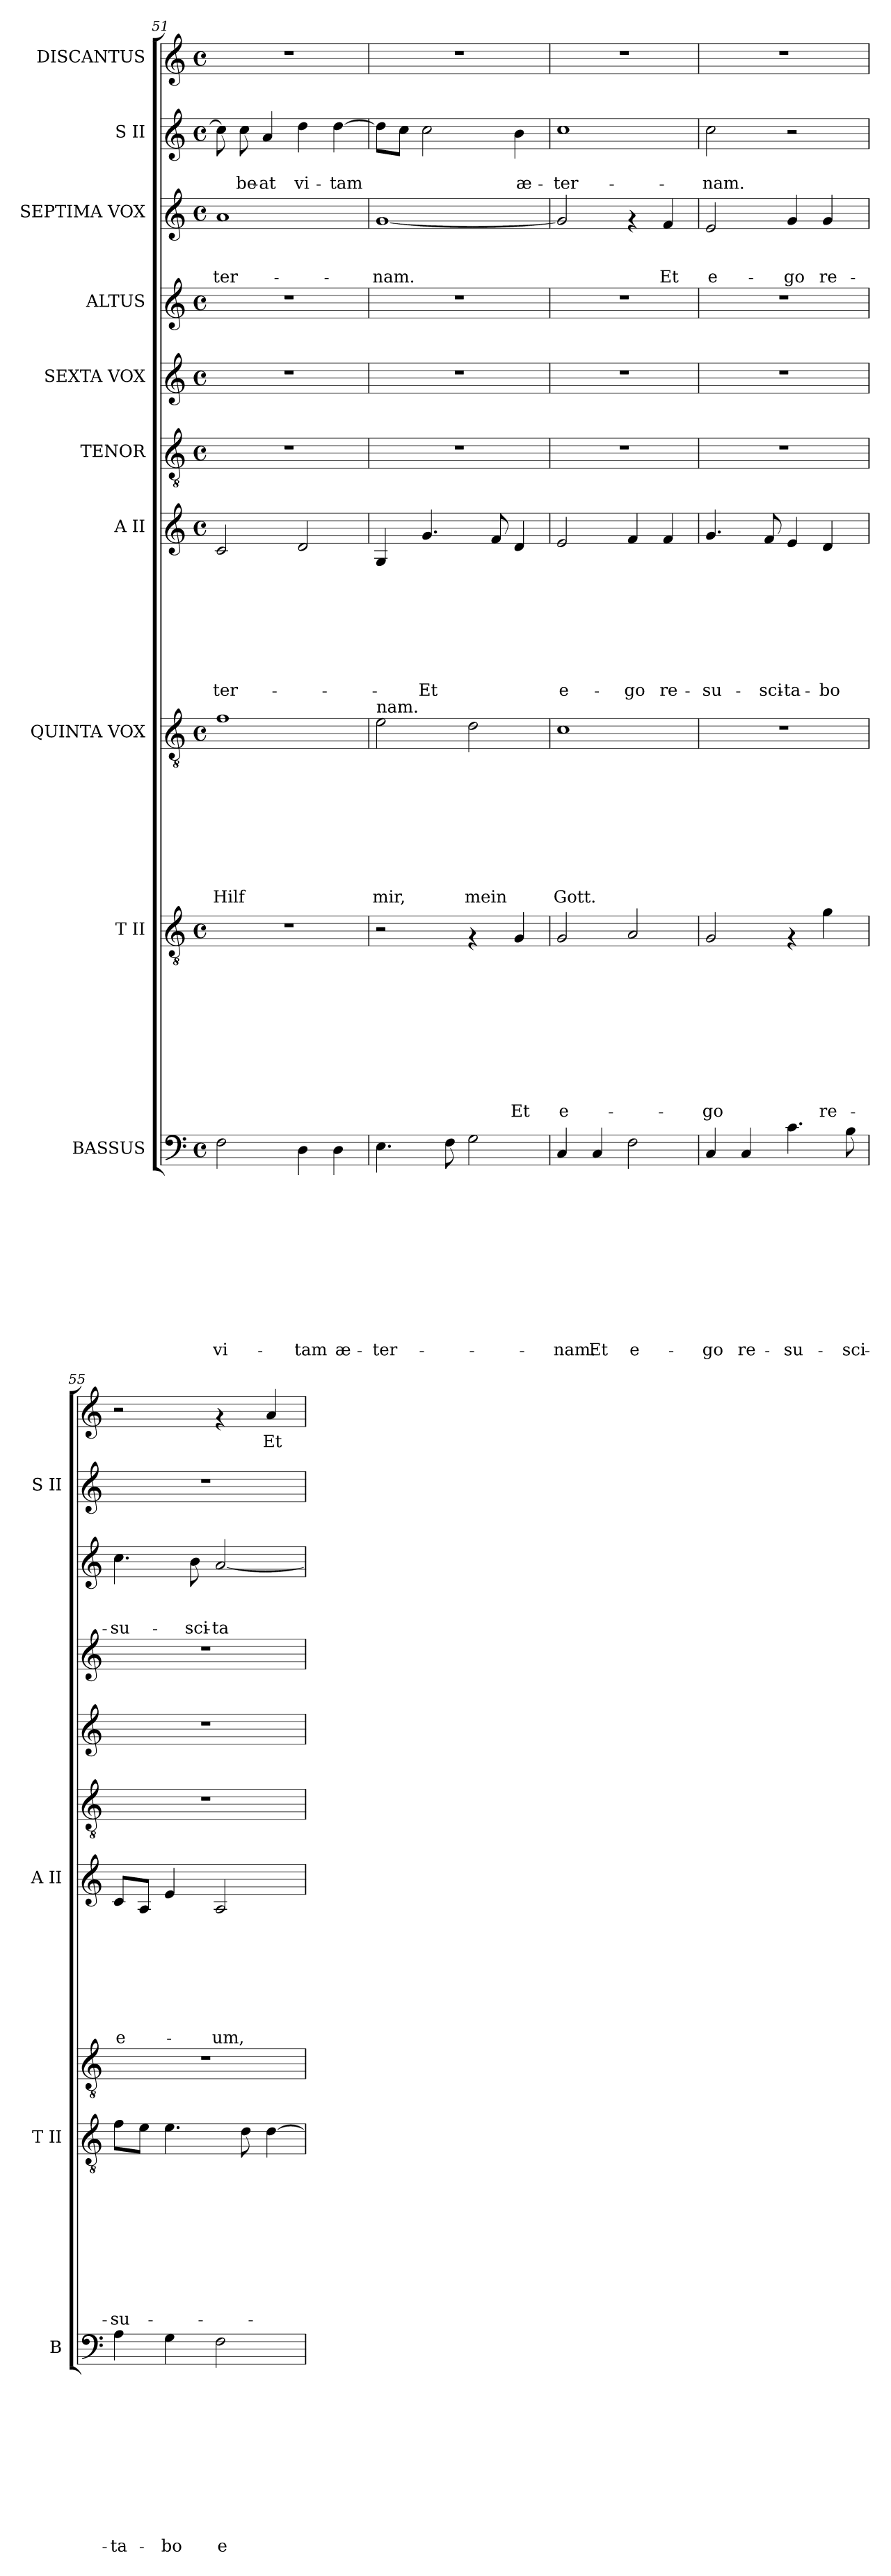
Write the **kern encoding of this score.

**kern	**text	**text	**text	**text	**text	**text	**text	**text	**text	**text	**text	**kern	**text	**text	**text	**text	**text	**text	**text	**text	**text	**text	**kern	**text	**text	**text	**text	**text	**text	**text	**text	**text	**kern	**text	**text	**text	**text	**text	**text	**text	**text	**kern	**kern	**kern	**kern	**text	**text	**text	**kern	**text	**text	**kern	**text
*part10	*part10	*part10	*part10	*part10	*part10	*part10	*part10	*part10	*part10	*part10	*part10	*part9	*part9	*part9	*part9	*part9	*part9	*part9	*part9	*part9	*part9	*part9	*part8	*part8	*part8	*part8	*part8	*part8	*part8	*part8	*part8	*part8	*part7	*part7	*part7	*part7	*part7	*part7	*part7	*part7	*part7	*part6	*part5	*part4	*part3	*part3	*part3	*part3	*part2	*part2	*part2	*part1	*part1
*staff10	*staff10	*staff10	*staff10	*staff10	*staff10	*staff10	*staff10	*staff10	*staff10	*staff10	*staff10	*staff9	*staff9	*staff9	*staff9	*staff9	*staff9	*staff9	*staff9	*staff9	*staff9	*staff9	*staff8	*staff8	*staff8	*staff8	*staff8	*staff8	*staff8	*staff8	*staff8	*staff8	*staff7	*staff7	*staff7	*staff7	*staff7	*staff7	*staff7	*staff7	*staff7	*staff6	*staff5	*staff4	*staff3	*staff3	*staff3	*staff3	*staff2	*staff2	*staff2	*staff1	*staff1
*I"BASSUS	*	*	*	*	*	*	*	*	*	*	*	*I"T II	*	*	*	*	*	*	*	*	*	*	*I"QUINTA VOX	*	*	*	*	*	*	*	*	*	*I"A II	*	*	*	*	*	*	*	*	*I"TENOR	*I"SEXTA VOX	*I"ALTUS	*I"SEPTIMA VOX	*	*	*	*I"S II	*	*	*I"DISCANTUS	*
*I'B	*	*	*	*	*	*	*	*	*	*	*	*I'T II	*	*	*	*	*	*	*	*	*	*	*	*	*	*	*	*	*	*	*	*	*I'A II	*	*	*	*	*	*	*	*	*	*	*	*	*	*	*	*I'S II	*	*	*	*
*clefF4	*	*	*	*	*	*	*	*	*	*	*	*clefGv2	*	*	*	*	*	*	*	*	*	*	*clefGv2	*	*	*	*	*	*	*	*	*	*clefG2	*	*	*	*	*	*	*	*	*clefGv2	*clefG2	*clefG2	*clefG2	*	*	*	*clefG2	*	*	*clefG2	*
*k[]	*	*	*	*	*	*	*	*	*	*	*	*k[]	*	*	*	*	*	*	*	*	*	*	*k[]	*	*	*	*	*	*	*	*	*	*k[]	*	*	*	*	*	*	*	*	*k[]	*k[]	*k[]	*k[]	*	*	*	*k[]	*	*	*k[]	*
*C:	*	*	*	*	*	*	*	*	*	*	*	*C:	*	*	*	*	*	*	*	*	*	*	*C:	*	*	*	*	*	*	*	*	*	*C:	*	*	*	*	*	*	*	*	*C:	*C:	*C:	*C:	*	*	*	*C:	*	*	*C:	*
*M4/4	*	*	*	*	*	*	*	*	*	*	*	*M4/4	*	*	*	*	*	*	*	*	*	*	*M4/4	*	*	*	*	*	*	*	*	*	*M4/4	*	*	*	*	*	*	*	*	*M4/4	*M4/4	*M4/4	*M4/4	*	*	*	*M4/4	*	*	*M4/4	*
*met(c)	*	*	*	*	*	*	*	*	*	*	*	*met(c)	*	*	*	*	*	*	*	*	*	*	*met(c)	*	*	*	*	*	*	*	*	*	*met(c)	*	*	*	*	*	*	*	*	*met(c)	*met(c)	*met(c)	*met(c)	*	*	*	*met(c)	*	*	*met(c)	*
=51	=51	=51	=51	=51	=51	=51	=51	=51	=51	=51	=51	=51	=51	=51	=51	=51	=51	=51	=51	=51	=51	=51	=51	=51	=51	=51	=51	=51	=51	=51	=51	=51	=51	=51	=51	=51	=51	=51	=51	=51	=51	=51	=51	=51	=51	=51	=51	=51	=51	=51	=51	=51	=51
!	!	!	!	!	!	!	!	!	!	!	!LO:LY:b	!	!	!	!	!	!	!	!	!	!	!	!	!	!	!	!	!	!	!	!	!LO:LY:b	!	!	!	!	!	!	!	!	!LO:LY:b	!	!	!	!	!	!	!LO:LY:b	!	!	!	!	!
2F\	.	.	.	.	.	.	.	.	.	.	vi-	1r	.	.	.	.	.	.	.	.	.	.	1f	.	.	.	.	.	.	.	.	Hilf	2c/	.	.	.	.	.	.	.	-ter-	1r	1r	1r	1a	.	.	-ter-	8cc\]	.	.	1r	.
!	!	!	!	!	!	!	!	!	!	!	!	!	!	!	!	!	!	!	!	!	!	!	!	!	!	!	!	!	!	!	!	!	!	!	!	!	!	!	!	!	!	!	!	!	!	!	!	!	!	!	!LO:LY:b	!	!
.	.	.	.	.	.	.	.	.	.	.	.	.	.	.	.	.	.	.	.	.	.	.	.	.	.	.	.	.	.	.	.	.	.	.	.	.	.	.	.	.	.	.	.	.	.	.	.	.	8cc\	.	-be-	.	.
!	!	!	!	!	!	!	!	!	!	!	!	!	!	!	!	!	!	!	!	!	!	!	!	!	!	!	!	!	!	!	!	!	!	!	!	!	!	!	!	!	!	!	!	!	!	!	!	!	!	!	!LO:LY:b	!	!
.	.	.	.	.	.	.	.	.	.	.	.	.	.	.	.	.	.	.	.	.	.	.	.	.	.	.	.	.	.	.	.	.	.	.	.	.	.	.	.	.	.	.	.	.	.	.	.	.	4a/	.	-at	.	.
!	!	!	!	!	!	!	!	!	!	!	!LO:LY:b	!	!	!	!	!	!	!	!	!	!	!	!	!	!	!	!	!	!	!	!	!	!	!	!	!	!	!	!	!	!	!	!	!	!	!	!	!	!	!	!LO:LY:b	!	!
4D\	.	.	.	.	.	.	.	.	.	.	-tam	.	.	.	.	.	.	.	.	.	.	.	.	.	.	.	.	.	.	.	.	.	2d/	.	.	.	.	.	.	.	.	.	.	.	.	.	.	.	4dd\	.	vi-	.	.
!	!	!	!	!	!	!	!	!	!	!	!LO:LY:b	!	!	!	!	!	!	!	!	!	!	!	!	!	!	!	!	!	!	!	!	!	!	!	!	!	!	!	!	!	!	!	!	!	!	!	!	!	!	!	!LO:LY:b	!	!
4D\	.	.	.	.	.	.	.	.	.	.	æ-	.	.	.	.	.	.	.	.	.	.	.	.	.	.	.	.	.	.	.	.	.	.	.	.	.	.	.	.	.	.	.	.	.	.	.	.	.	[>4dd\	.	-tam	.	.
=52	=52	=52	=52	=52	=52	=52	=52	=52	=52	=52	=52	=52	=52	=52	=52	=52	=52	=52	=52	=52	=52	=52	=52	=52	=52	=52	=52	=52	=52	=52	=52	=52	=52	=52	=52	=52	=52	=52	=52	=52	=52	=52	=52	=52	=52	=52	=52	=52	=52	=52	=52	=52	=52
!	!	!	!	!	!	!	!	!	!	!	!	!	!	!	!	!	!	!	!	!	!	!	!LO:TX:a:t=nam.	!	!	!	!	!	!	!	!	!	!	!	!	!	!	!	!	!	!	!	!	!	!	!	!	!	!	!	!	!	!
!	!	!	!	!	!	!	!	!	!	!	!LO:LY:b	!	!	!	!	!	!	!	!	!	!	!	!	!	!	!	!	!	!	!	!	!LO:LY:b	!	!	!	!	!	!	!	!	!	!	!	!	!	!	!	!LO:LY:b	!	!	!	!	!
4.E\	.	.	.	.	.	.	.	.	.	.	-ter-	2r	.	.	.	.	.	.	.	.	.	.	2e\	.	.	.	.	.	.	.	.	mir,	4G/	.	.	.	.	.	.	.	.	1r	1r	1r	[<1g	.	.	-nam.	8dd\L]	.	.	1r	.
.	.	.	.	.	.	.	.	.	.	.	.	.	.	.	.	.	.	.	.	.	.	.	.	.	.	.	.	.	.	.	.	.	.	.	.	.	.	.	.	.	.	.	.	.	.	.	.	.	8cc\J	.	.	.	.
!	!	!	!	!	!	!	!	!	!	!	!	!	!	!	!	!	!	!	!	!	!	!	!	!	!	!	!	!	!	!	!	!	!	!	!	!	!	!	!	!	!LO:LY:b	!	!	!	!	!	!	!	!	!	!	!	!
.	.	.	.	.	.	.	.	.	.	.	.	.	.	.	.	.	.	.	.	.	.	.	.	.	.	.	.	.	.	.	.	.	4.g/	.	.	.	.	.	.	.	-Et	.	.	.	.	.	.	.	2cc\	.	.	.	.
8F\	.	.	.	.	.	.	.	.	.	.	.	.	.	.	.	.	.	.	.	.	.	.	.	.	.	.	.	.	.	.	.	.	.	.	.	.	.	.	.	.	.	.	.	.	.	.	.	.	.	.	.	.	.
!	!	!	!	!	!	!	!	!	!	!	!	!	!	!	!	!	!	!	!	!	!	!	!	!	!	!	!	!	!	!	!	!LO:LY:b	!	!	!	!	!	!	!	!	!	!	!	!	!	!	!	!	!	!	!	!	!
2G\	.	.	.	.	.	.	.	.	.	.	.	4rF	.	.	.	.	.	.	.	.	.	.	2d\	.	.	.	.	.	.	.	.	mein	.	.	.	.	.	.	.	.	.	.	.	.	.	.	.	.	.	.	.	.	.
.	.	.	.	.	.	.	.	.	.	.	.	.	.	.	.	.	.	.	.	.	.	.	.	.	.	.	.	.	.	.	.	.	8f/	.	.	.	.	.	.	.	.	.	.	.	.	.	.	.	.	.	.	.	.
!	!	!	!	!	!	!	!	!	!	!	!	!	!	!	!	!	!	!	!	!	!	!LO:LY:b	!	!	!	!	!	!	!	!	!	!	!	!	!	!	!	!	!	!	!	!	!	!	!	!	!	!	!	!	!LO:LY:b	!	!
.	.	.	.	.	.	.	.	.	.	.	.	4G/	.	.	.	.	.	.	.	.	.	Et	.	.	.	.	.	.	.	.	.	.	4d/	.	.	.	.	.	.	.	.	.	.	.	.	.	.	.	4b\	.	æ-	.	.
=53	=53	=53	=53	=53	=53	=53	=53	=53	=53	=53	=53	=53	=53	=53	=53	=53	=53	=53	=53	=53	=53	=53	=53	=53	=53	=53	=53	=53	=53	=53	=53	=53	=53	=53	=53	=53	=53	=53	=53	=53	=53	=53	=53	=53	=53	=53	=53	=53	=53	=53	=53	=53	=53
!	!	!	!	!	!	!	!	!	!	!	!LO:LY:b	!	!	!	!	!	!	!	!	!	!	!LO:LY:b	!	!	!	!	!	!	!	!	!	!LO:LY:b	!	!	!	!	!	!	!	!	!LO:LY:b	!	!	!	!	!	!	!	!	!	!LO:LY:b	!	!
4C/	.	.	.	.	.	.	.	.	.	.	-nam.	2G/	.	.	.	.	.	.	.	.	.	e-	1c	.	.	.	.	.	.	.	.	Gott.	2e/	.	.	.	.	.	.	.	e-	1r	1r	1r	2g/]	.	.	.	1cc	.	-ter-	1r	.
!	!	!	!	!	!	!	!	!	!	!	!LO:LY:b	!	!	!	!	!	!	!	!	!	!	!	!	!	!	!	!	!	!	!	!	!	!	!	!	!	!	!	!	!	!	!	!	!	!	!	!	!	!	!	!	!	!
4C/	.	.	.	.	.	.	.	.	.	.	Et	.	.	.	.	.	.	.	.	.	.	.	.	.	.	.	.	.	.	.	.	.	.	.	.	.	.	.	.	.	.	.	.	.	.	.	.	.	.	.	.	.	.
!	!	!	!	!	!	!	!	!	!	!	!LO:LY:b	!	!	!	!	!	!	!	!	!	!	!	!	!	!	!	!	!	!	!	!	!	!	!	!	!	!	!	!	!	!LO:LY:b	!	!	!	!	!	!	!	!	!	!	!	!
2F\	.	.	.	.	.	.	.	.	.	.	e-	2A/	.	.	.	.	.	.	.	.	.	.	.	.	.	.	.	.	.	.	.	.	4f/	.	.	.	.	.	.	.	-go	.	.	.	4rf	.	.	.	.	.	.	.	.
!	!	!	!	!	!	!	!	!	!	!	!	!	!	!	!	!	!	!	!	!	!	!	!	!	!	!	!	!	!	!	!	!	!	!	!	!	!	!	!	!	!LO:LY:b	!	!	!	!	!	!	!LO:LY:b	!	!	!	!	!
.	.	.	.	.	.	.	.	.	.	.	.	.	.	.	.	.	.	.	.	.	.	.	.	.	.	.	.	.	.	.	.	.	4f/	.	.	.	.	.	.	.	re-	.	.	.	4f/	.	.	Et	.	.	.	.	.
=54	=54	=54	=54	=54	=54	=54	=54	=54	=54	=54	=54	=54	=54	=54	=54	=54	=54	=54	=54	=54	=54	=54	=54	=54	=54	=54	=54	=54	=54	=54	=54	=54	=54	=54	=54	=54	=54	=54	=54	=54	=54	=54	=54	=54	=54	=54	=54	=54	=54	=54	=54	=54	=54
!	!	!	!	!	!	!	!	!	!	!	!LO:LY:b	!	!	!	!	!	!	!	!	!	!	!LO:LY:b	!	!	!	!	!	!	!	!	!	!	!	!	!	!	!	!	!	!	!LO:LY:b	!	!	!	!	!	!	!LO:LY:b	!	!	!LO:LY:b	!	!
4C/	.	.	.	.	.	.	.	.	.	.	-go	2G/	.	.	.	.	.	.	.	.	.	-go	1r	.	.	.	.	.	.	.	.	.	4.g/	.	.	.	.	.	.	.	-su-	1r	1r	1r	2e/	.	.	e-	2cc\	.	-nam.	1r	.
!	!	!	!	!	!	!	!	!	!	!	!LO:LY:b	!	!	!	!	!	!	!	!	!	!	!	!	!	!	!	!	!	!	!	!	!	!	!	!	!	!	!	!	!	!	!	!	!	!	!	!	!	!	!	!	!	!
4C/	.	.	.	.	.	.	.	.	.	.	re-	.	.	.	.	.	.	.	.	.	.	.	.	.	.	.	.	.	.	.	.	.	.	.	.	.	.	.	.	.	.	.	.	.	.	.	.	.	.	.	.	.	.
!	!	!	!	!	!	!	!	!	!	!	!	!	!	!	!	!	!	!	!	!	!	!	!	!	!	!	!	!	!	!	!	!	!	!	!	!	!	!	!	!	!LO:LY:b	!	!	!	!	!	!	!	!	!	!	!	!
.	.	.	.	.	.	.	.	.	.	.	.	.	.	.	.	.	.	.	.	.	.	.	.	.	.	.	.	.	.	.	.	.	8f/	.	.	.	.	.	.	.	-sci-	.	.	.	.	.	.	.	.	.	.	.	.
!	!	!	!	!	!	!	!	!	!	!	!LO:LY:b	!	!	!	!	!	!	!	!	!	!	!	!	!	!	!	!	!	!	!	!	!	!	!	!	!	!	!	!	!	!LO:LY:b	!	!	!	!	!	!	!LO:LY:b	!	!	!	!	!
4.c\	.	.	.	.	.	.	.	.	.	.	-su-	4rF	.	.	.	.	.	.	.	.	.	.	.	.	.	.	.	.	.	.	.	.	4e/	.	.	.	.	.	.	.	-ta-	.	.	.	4g/	.	.	-go	2r	.	.	.	.
!	!	!	!	!	!	!	!	!	!	!	!	!	!	!	!	!	!	!	!	!	!	!LO:LY:b	!	!	!	!	!	!	!	!	!	!	!	!	!	!	!	!	!	!	!LO:LY:b	!	!	!	!	!	!	!LO:LY:b	!	!	!	!	!
.	.	.	.	.	.	.	.	.	.	.	.	4g\	.	.	.	.	.	.	.	.	.	re-	.	.	.	.	.	.	.	.	.	.	4d/	.	.	.	.	.	.	.	-bo	.	.	.	4g/	.	.	re-	.	.	.	.	.
!	!	!	!	!	!	!	!	!	!	!	!LO:LY:b	!	!	!	!	!	!	!	!	!	!	!	!	!	!	!	!	!	!	!	!	!	!	!	!	!	!	!	!	!	!	!	!	!	!	!	!	!	!	!	!	!	!
8B\	.	.	.	.	.	.	.	.	.	.	-sci-	.	.	.	.	.	.	.	.	.	.	.	.	.	.	.	.	.	.	.	.	.	.	.	.	.	.	.	.	.	.	.	.	.	.	.	.	.	.	.	.	.	.
!!LO:PB:g=z
=55	=55	=55	=55	=55	=55	=55	=55	=55	=55	=55	=55	=55	=55	=55	=55	=55	=55	=55	=55	=55	=55	=55	=55	=55	=55	=55	=55	=55	=55	=55	=55	=55	=55	=55	=55	=55	=55	=55	=55	=55	=55	=55	=55	=55	=55	=55	=55	=55	=55	=55	=55	=55	=55
!	!	!	!	!	!	!	!	!	!	!	!LO:LY:b	!	!	!	!	!	!	!	!	!	!	!LO:LY:b	!	!	!	!	!	!	!	!	!	!	!	!	!	!	!	!	!	!	!LO:LY:b	!	!	!	!	!	!	!LO:LY:b	!	!	!	!	!
4A\	.	.	.	.	.	.	.	.	.	.	-ta-	8f\L	.	.	.	.	.	.	.	.	.	-su-	1r	.	.	.	.	.	.	.	.	.	8c/L	.	.	.	.	.	.	.	e-	1r	1r	1r	4.cc\	.	.	-su-	1r	.	.	2r	.
.	.	.	.	.	.	.	.	.	.	.	.	8e\J	.	.	.	.	.	.	.	.	.	.	.	.	.	.	.	.	.	.	.	.	8A/J	.	.	.	.	.	.	.	.	.	.	.	.	.	.	.	.	.	.	.	.
!	!	!	!	!	!	!	!	!	!	!	!LO:LY:b	!	!	!	!	!	!	!	!	!	!	!	!	!	!	!	!	!	!	!	!	!	!	!	!	!	!	!	!	!	!	!	!	!	!	!	!	!	!	!	!	!	!
4G\	.	.	.	.	.	.	.	.	.	.	-bo	4.e\	.	.	.	.	.	.	.	.	.	.	.	.	.	.	.	.	.	.	.	.	4e/	.	.	.	.	.	.	.	.	.	.	.	.	.	.	.	.	.	.	.	.
!	!	!	!	!	!	!	!	!	!	!	!	!	!	!	!	!	!	!	!	!	!	!	!	!	!	!	!	!	!	!	!	!	!	!	!	!	!	!	!	!	!	!	!	!	!	!	!	!LO:LY:b	!	!	!	!	!
.	.	.	.	.	.	.	.	.	.	.	.	.	.	.	.	.	.	.	.	.	.	.	.	.	.	.	.	.	.	.	.	.	.	.	.	.	.	.	.	.	.	.	.	.	8b\	.	.	-sci-	.	.	.	.	.
!	!	!	!	!	!	!	!	!	!	!	!LO:LY:b	!	!	!	!	!	!	!	!	!	!	!	!	!	!	!	!	!	!	!	!	!	!	!	!	!	!	!	!	!	!LO:LY:b	!	!	!	!	!	!	!LO:LY:b	!	!	!	!	!
2F\	.	.	.	.	.	.	.	.	.	.	e-	.	.	.	.	.	.	.	.	.	.	.	.	.	.	.	.	.	.	.	.	.	2A/	.	.	.	.	.	.	.	-um,	.	.	.	[<2a/	.	.	-ta-	.	.	.	4rf	.
.	.	.	.	.	.	.	.	.	.	.	.	8d\	.	.	.	.	.	.	.	.	.	.	.	.	.	.	.	.	.	.	.	.	.	.	.	.	.	.	.	.	.	.	.	.	.	.	.	.	.	.	.	.	.
!	!	!	!	!	!	!	!	!	!	!	!	!	!	!	!	!	!	!	!	!	!	!	!	!	!	!	!	!	!	!	!	!	!	!	!	!	!	!	!	!	!	!	!	!	!	!	!	!	!	!	!	!	!LO:LY:b
.	.	.	.	.	.	.	.	.	.	.	.	[>4d\	.	.	.	.	.	.	.	.	.	.	.	.	.	.	.	.	.	.	.	.	.	.	.	.	.	.	.	.	.	.	.	.	.	.	.	.	.	.	.	4a/	Et
=	=	=	=	=	=	=	=	=	=	=	=	=	=	=	=	=	=	=	=	=	=	=	=	=	=	=	=	=	=	=	=	=	=	=	=	=	=	=	=	=	=	=	=	=	=	=	=	=	=	=	=	=	=
*-	*-	*-	*-	*-	*-	*-	*-	*-	*-	*-	*-	*-	*-	*-	*-	*-	*-	*-	*-	*-	*-	*-	*-	*-	*-	*-	*-	*-	*-	*-	*-	*-	*-	*-	*-	*-	*-	*-	*-	*-	*-	*-	*-	*-	*-	*-	*-	*-	*-	*-	*-	*-	*-
